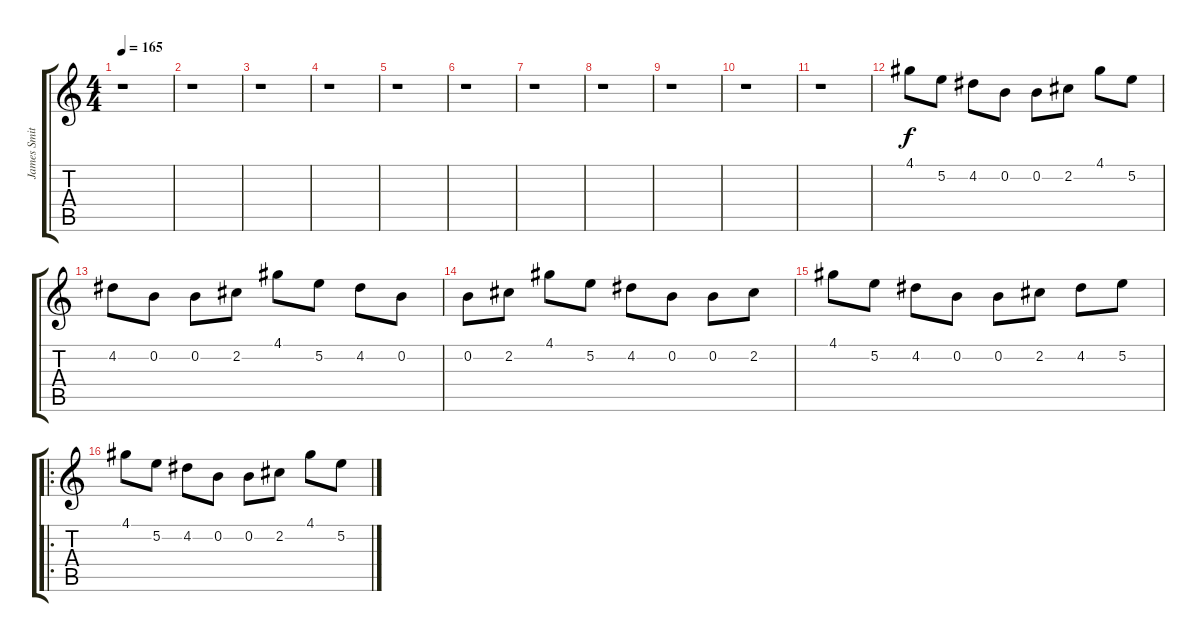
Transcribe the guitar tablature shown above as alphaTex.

\track ("James Smith" "James Smit") {instrument distortionguitar}
\staff {score tabs}
\tuning (E4 B3 G3 D3 A2 D2) {hide}
\ts (4 4)
\tempo 165
\clef g2
\ks c
r.1{dy f} |
r.1 |
r.1 |
r.1 |
r.1 |
r.1 |
r.1 |
r.1 |
r.1 |
r.1 |
r.1 |
4.1.8 5.2.8 4.2.8 0.2.8 0.2.8 2.2.8 4.1.8 5.2.8 |
4.2.8 0.2.8 0.2.8 2.2.8 4.1.8 5.2.8 4.2.8 0.2.8 |
0.2.8 2.2.8 4.1.8 5.2.8 4.2.8 0.2.8 0.2.8 2.2.8 |
4.1.8 5.2.8 4.2.8 0.2.8 0.2.8 2.2.8 4.2.8 5.2.8 |
\ro
4.1.8 5.2.8 4.2.8 0.2.8 0.2.8 2.2.8 4.1.8 5.2.8
